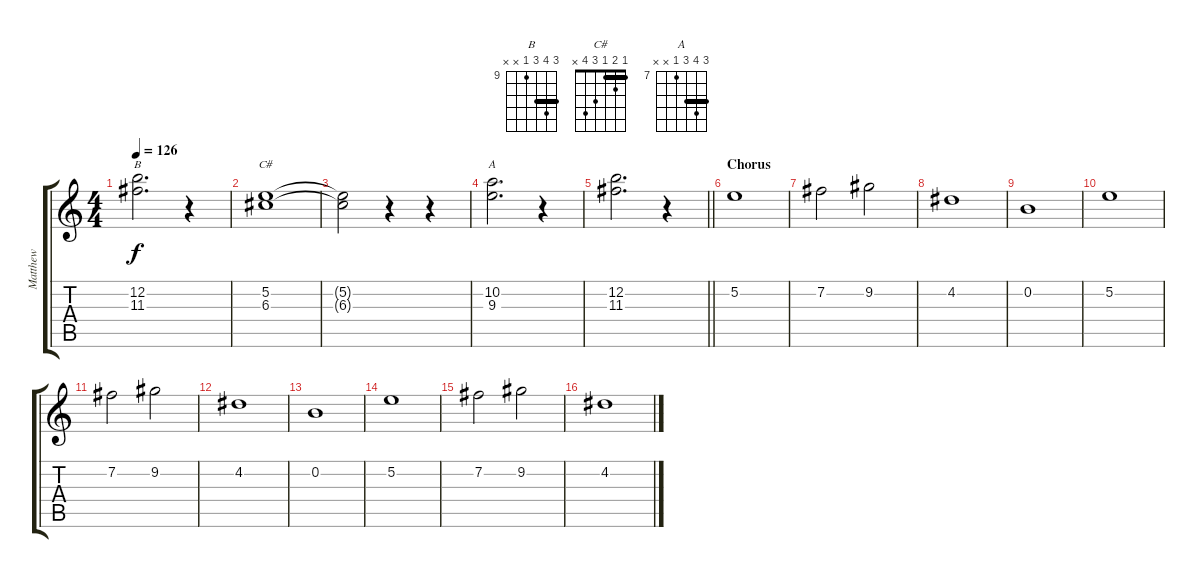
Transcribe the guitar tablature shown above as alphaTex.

\track ("Matthew" "Matthew") {instrument overdrivenguitar}
\staff {score tabs}
\tuning (E4 B3 G3 D3 A2 E2) {hide}
\chord ("B" 11 12 11 9 x x) {firstfret 9 barre 11}
\chord ("C#" 1 2 1 3 4 x) {barre 1}
\chord ("A" 9 10 9 7 x x) {firstfret 7 barre 9}
\ts (4 4)
\tempo 126
\clef g2
\ks c
(12.2 11.3).2{d ch "B" dy f volume 4} r.4{volume 10} |
(5.2 6.3).1{ch "C#" volume 0} |
(5.2{t} 6.3{t}).2 r.4 r.4{volume 10} |
(10.2 9.3).2{d ch "A" volume 4} r.4{volume 10} |
\barLineRight lightlight
(12.2 11.3).2{d volume 4} r.4{volume 10} |
\section ("" "Chorus")
5.2.1 |
7.2.2 9.2.2 |
4.2.1 |
0.2.1 |
5.2.1 |
7.2.2 9.2.2 |
4.2.1 |
0.2.1 |
5.2.1 |
7.2.2 9.2.2 |
4.2.1
